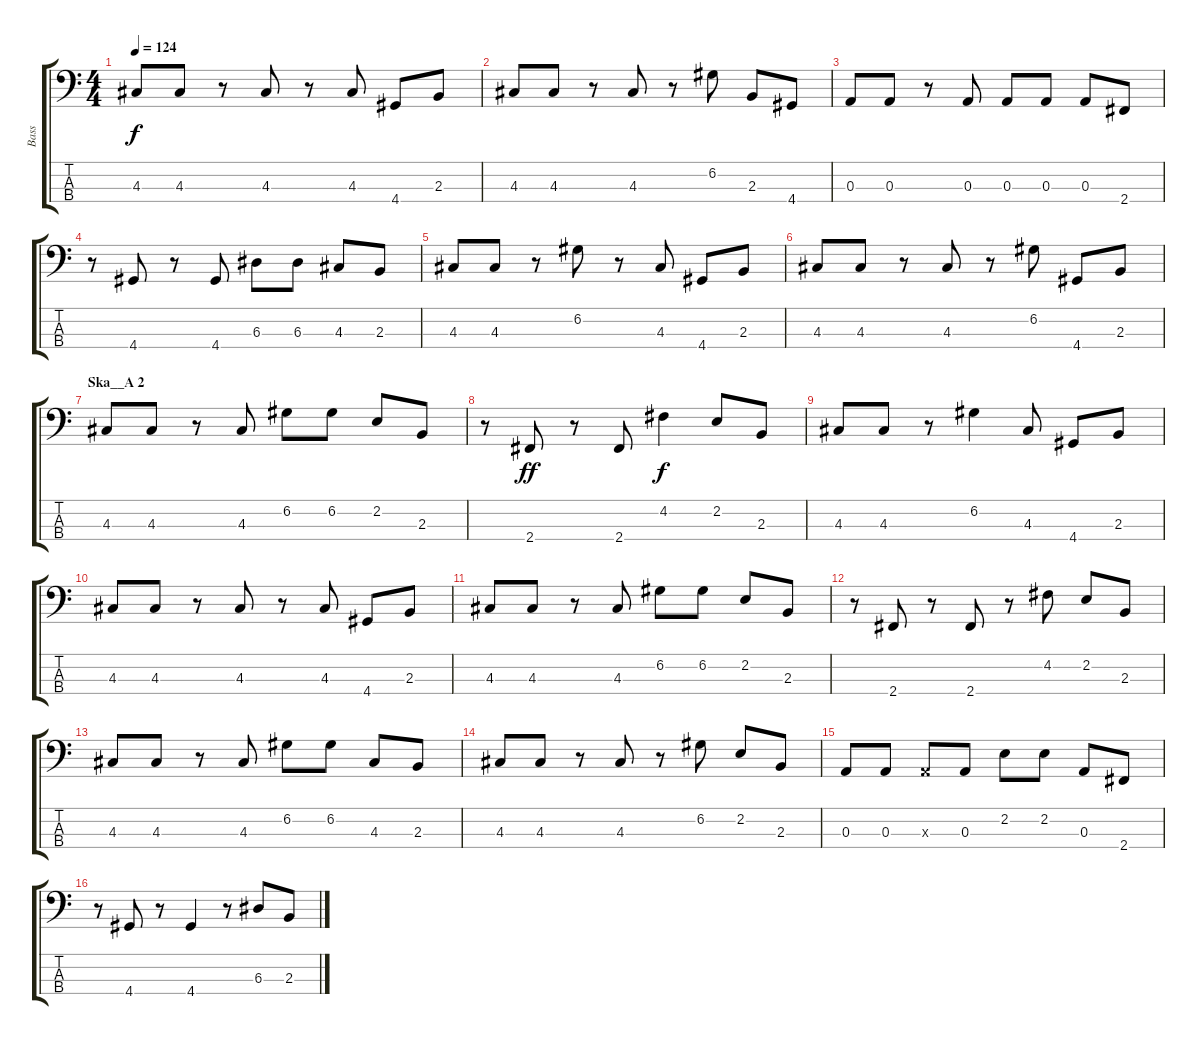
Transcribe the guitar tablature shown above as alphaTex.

\track ("Bass" "Bass") {instrument electricbassfinger}
\staff {score tabs}
\tuning (G2 D2 A1 E1) {hide}
\ts (4 4)
\tempo 124
\clef f4
\ks c
4.3.8{dy f} 4.3.8 r.8 4.3.8 r.8 4.3.8 4.4.8 2.3.8 |
4.3.8 4.3.8 r.8 4.3.8 r.8 6.2.8 2.3.8 4.4.8 |
0.3.8 0.3.8 r.8 0.3.8 0.3.8 0.3.8 0.3.8 2.4.8 |
r.8 4.4.8 r.8 4.4.8 6.3.8 6.3.8 4.3.8 2.3.8 |
4.3.8 4.3.8 r.8 6.2.8 r.8 4.3.8 4.4.8 2.3.8 |
4.3.8 4.3.8 r.8 4.3.8 r.8 6.2.8 4.4.8 2.3.8 |
\section ("" "Ska__A 2")
4.3.8 4.3.8 r.8 4.3.8 6.2.8 6.2.8 2.2.8 2.3.8 |
r.8 2.4.8{dy ff} r.8 2.4.8 4.2.4{dy f} 2.2.8 2.3.8 |
4.3.8 4.3.8 r.8 6.2.4 4.3.8 4.4.8 2.3.8 |
4.3.8 4.3.8 r.8 4.3.8 r.8 4.3.8 4.4.8 2.3.8 |
4.3.8 4.3.8 r.8 4.3.8 6.2.8 6.2.8 2.2.8 2.3.8 |
r.8 2.4.8 r.8 2.4.8 r.8 4.2.8 2.2.8 2.3.8 |
4.3.8 4.3.8 r.8 4.3.8 6.2.8 6.2.8 4.3.8 2.3.8 |
4.3.8 4.3.8 r.8 4.3.8 r.8 6.2.8 2.2.8 2.3.8 |
0.3.8 0.3.8 0.3{x}.8 0.3.8 2.2.8 2.2.8 0.3.8 2.4.8 |
r.8 4.4.8 r.8 4.4.4 r.8 6.3.8 2.3.8
